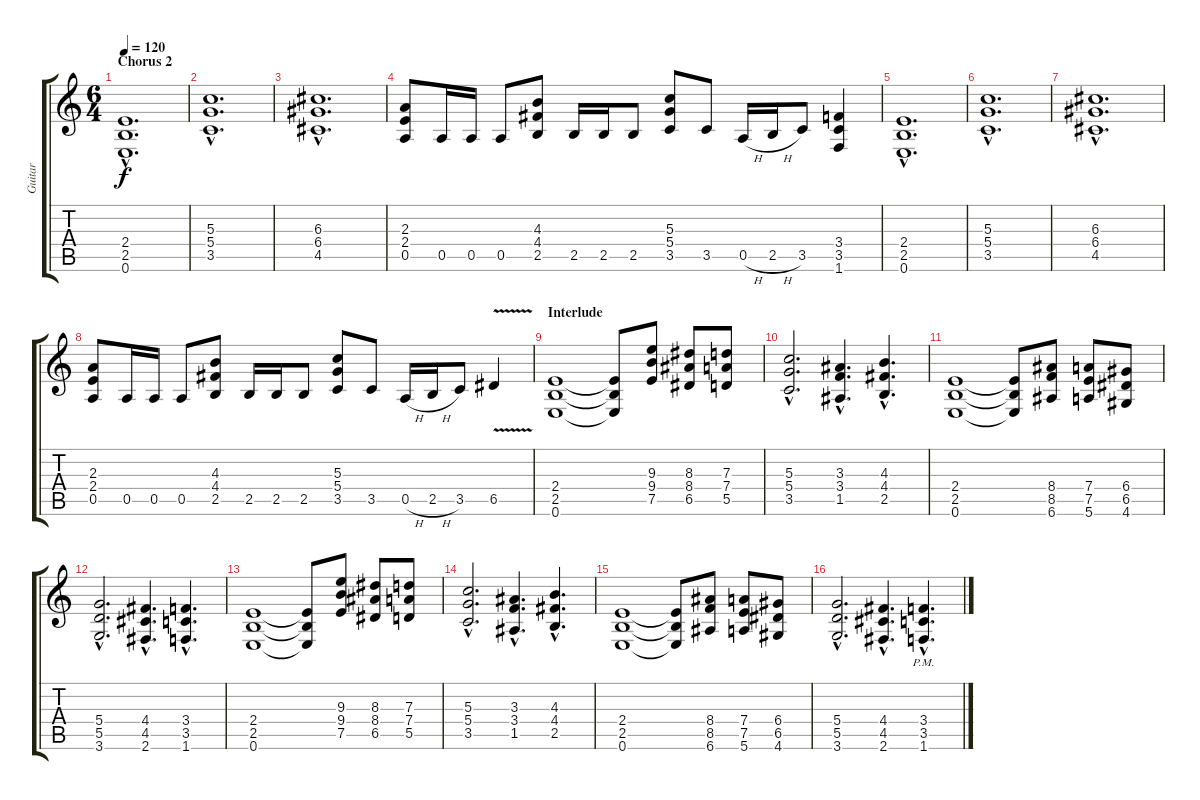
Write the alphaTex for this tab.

\track ("Guitar" "Guitar") {instrument distortionguitar}
\staff {score tabs}
\tuning (E4 B3 G3 D3 A2 E2) {hide}
\ts (6 4)
\section ("" "Chorus 2")
\tempo 120
\clef g2
\ks c
(2.4{hac} 2.5{hac} 0.6{hac}).1{d dy f} |
(5.3{hac} 5.4{hac} 3.5{hac}).1{d} |
(6.3{hac} 6.4{hac} 4.5{hac}).1{d} |
(2.3 2.4 0.5).8 0.5.16 0.5.16 0.5.8 (4.3 4.4 2.5).8 2.5.16 2.5.16 2.5.8 (5.3 5.4 3.5).8 3.5.8 0.5{h}.16 2.5{h}.16 3.5.8 (3.4 3.5 1.6).4 |
(2.4{hac} 2.5{hac} 0.6{hac}).1{d} |
(5.3{hac} 5.4{hac} 3.5{hac}).1{d} |
(6.3{hac} 6.4{hac} 4.5{hac}).1{d} |
(2.3 2.4 0.5).8 0.5.16 0.5.16 0.5.8 (4.3 4.4 2.5).8 2.5.16 2.5.16 2.5.8 (5.3 5.4 3.5).8 3.5.8 0.5{h}.16 2.5{h}.16 3.5.8 6.5{v}.4 |
\section ("" "Interlude")
(2.4 2.5 0.6).1 (2.4{t} 2.5{t} 0.6{t}).8 (9.3 9.4 7.5).8 (8.3 8.4 6.5).8 (7.3 7.4 5.5).8 |
(5.3{hac} 5.4{hac} 3.5{hac}).2{d} (3.3{hac} 3.4{hac} 1.5{hac}).4{d} (4.3{hac} 4.4{hac} 2.5{hac}).4{d} |
(2.4 2.5 0.6).1 (2.4{t} 2.5{t} 0.6{t}).8 (8.4 8.5 6.6).8 (7.4 7.5 5.6).8 (6.4 6.5 4.6).8 |
(5.4{hac} 5.5{hac} 3.6{hac}).2{d} (4.4{hac} 4.5{hac} 2.6{hac}).4{d} (3.4{hac} 3.5{hac} 1.6{hac}).4{d} |
(2.4 2.5 0.6).1 (2.4{t} 2.5{t} 0.6{t}).8 (9.3 9.4 7.5).8 (8.3 8.4 6.5).8 (7.3 7.4 5.5).8 |
(5.3{hac} 5.4{hac} 3.5{hac}).2{d} (3.3{hac} 3.4{hac} 1.5{hac}).4{d} (4.3{hac} 4.4{hac} 2.5{hac}).4{d} |
(2.4 2.5 0.6).1 (2.4{t} 2.5{t} 0.6{t}).8 (8.4 8.5 6.6).8 (7.4 7.5 5.6).8 (6.4 6.5 4.6).8 |
(5.4{hac} 5.5{hac} 3.6{hac}).2{d} (4.4{hac} 4.5{hac} 2.6{hac}).4{d} (3.4{hac pm} 3.5{hac pm} 1.6{hac pm}).4{d}
